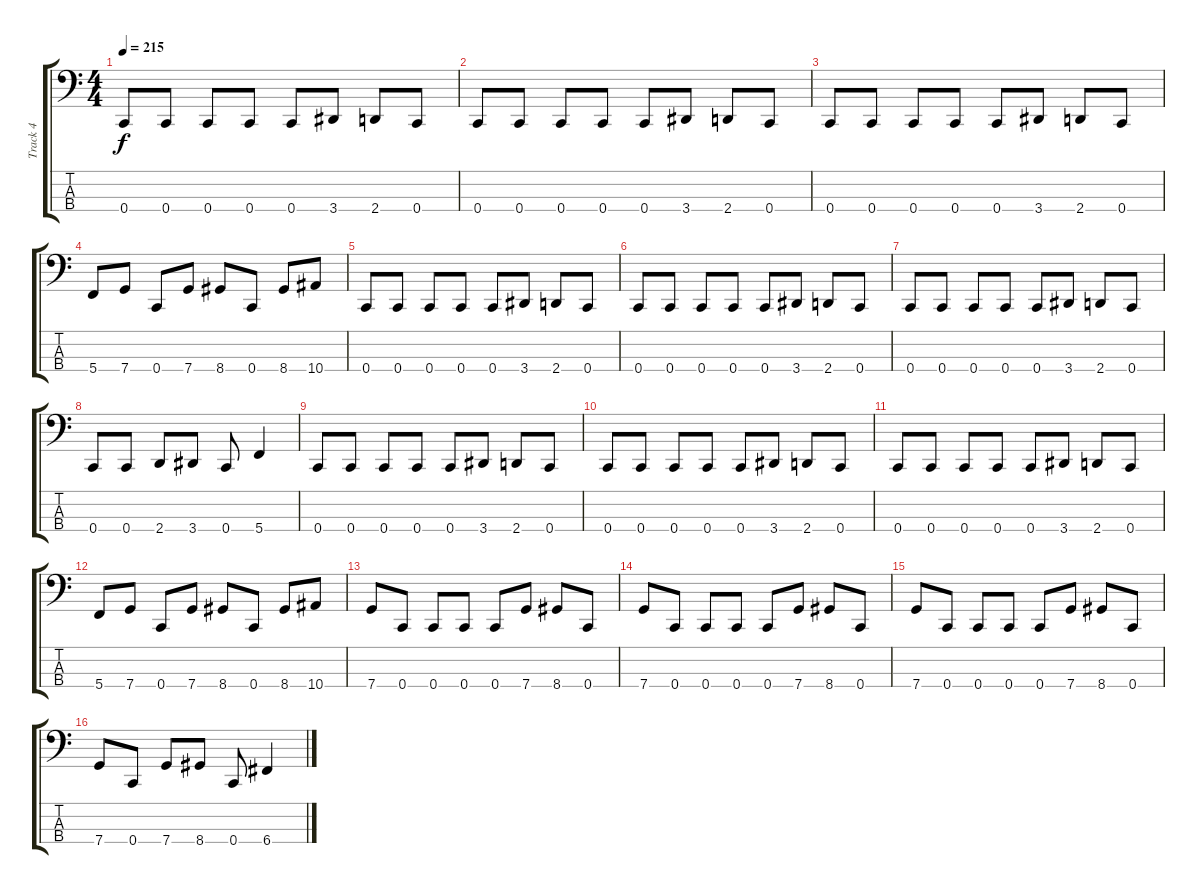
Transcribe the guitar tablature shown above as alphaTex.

\track ("Track 4" "Track 4") {instrument electricbassfinger}
\staff {score tabs}
\tuning (F2 C2 G1 C1) {hide}
\ts (4 4)
\tempo 215
\clef f4
\ks c
0.4.8{dy f} 0.4.8 0.4.8 0.4.8 0.4.8 3.4.8 2.4.8 0.4.8 |
0.4.8 0.4.8 0.4.8 0.4.8 0.4.8 3.4.8 2.4.8 0.4.8 |
0.4.8 0.4.8 0.4.8 0.4.8 0.4.8 3.4.8 2.4.8 0.4.8 |
5.4.8 7.4.8 0.4.8 7.4.8 8.4.8 0.4.8 8.4.8 10.4.8 |
0.4.8 0.4.8 0.4.8 0.4.8 0.4.8 3.4.8 2.4.8 0.4.8 |
0.4.8 0.4.8 0.4.8 0.4.8 0.4.8 3.4.8 2.4.8 0.4.8 |
0.4.8 0.4.8 0.4.8 0.4.8 0.4.8 3.4.8 2.4.8 0.4.8 |
0.4.8 0.4.8 2.4.8 3.4.8 0.4.8 5.4.4 |
0.4.8 0.4.8 0.4.8 0.4.8 0.4.8 3.4.8 2.4.8 0.4.8 |
0.4.8 0.4.8 0.4.8 0.4.8 0.4.8 3.4.8 2.4.8 0.4.8 |
0.4.8 0.4.8 0.4.8 0.4.8 0.4.8 3.4.8 2.4.8 0.4.8 |
5.4.8 7.4.8 0.4.8 7.4.8 8.4.8 0.4.8 8.4.8 10.4.8 |
7.4.8 0.4.8 0.4.8 0.4.8 0.4.8 7.4.8 8.4.8 0.4.8 |
7.4.8 0.4.8 0.4.8 0.4.8 0.4.8 7.4.8 8.4.8 0.4.8 |
7.4.8 0.4.8 0.4.8 0.4.8 0.4.8 7.4.8 8.4.8 0.4.8 |
7.4.8 0.4.8 7.4.8 8.4.8 0.4.8 6.4.4
